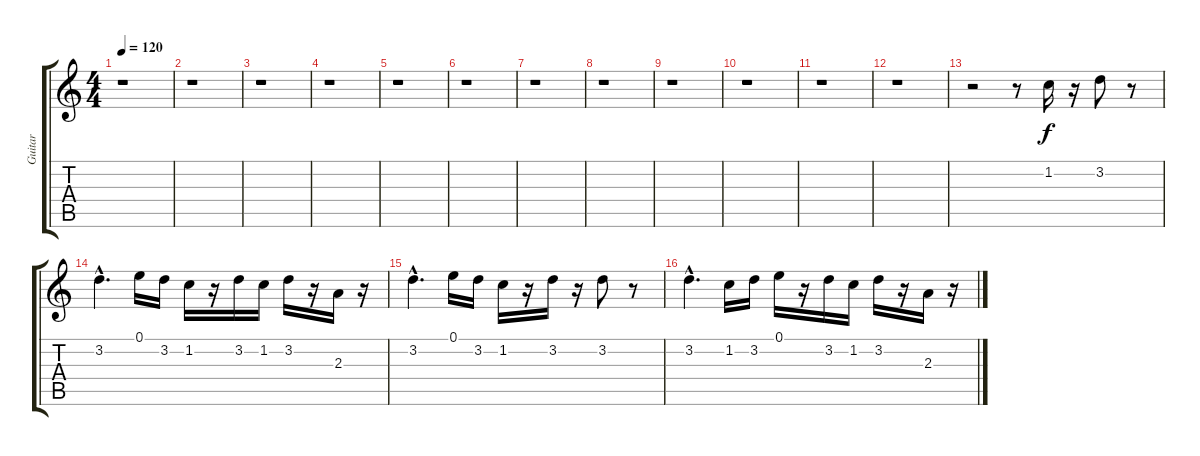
\track ("Guitar" "Guitar") {instrument overdrivenguitar}
\staff {score tabs}
\tuning (E4 B3 G3 D3 A2 E2) {hide}
\ts (4 4)
\tempo 120
\clef g2
\ks c
r.1{dy f} |
r.1 |
r.1 |
r.1 |
r.1 |
r.1 |
r.1 |
r.1 |
r.1 |
r.1 |
r.1 |
r.1 |
r.2 r.8 1.2.16 r.16 3.2.8 r.8 |
3.2{hac}.4{d} 0.1.16 3.2.16 1.2.16 r.16 3.2.16 1.2.16 3.2.16 r.16 2.3.16 r.16 |
3.2{hac}.4{d} 0.1.16 3.2.16 1.2.16 r.16 3.2.16 r.16 3.2.8 r.8 |
3.2{hac}.4{d} 1.2.16 3.2.16 0.1.16 r.16 3.2.16 1.2.16 3.2.16 r.16 2.3.16 r.16
